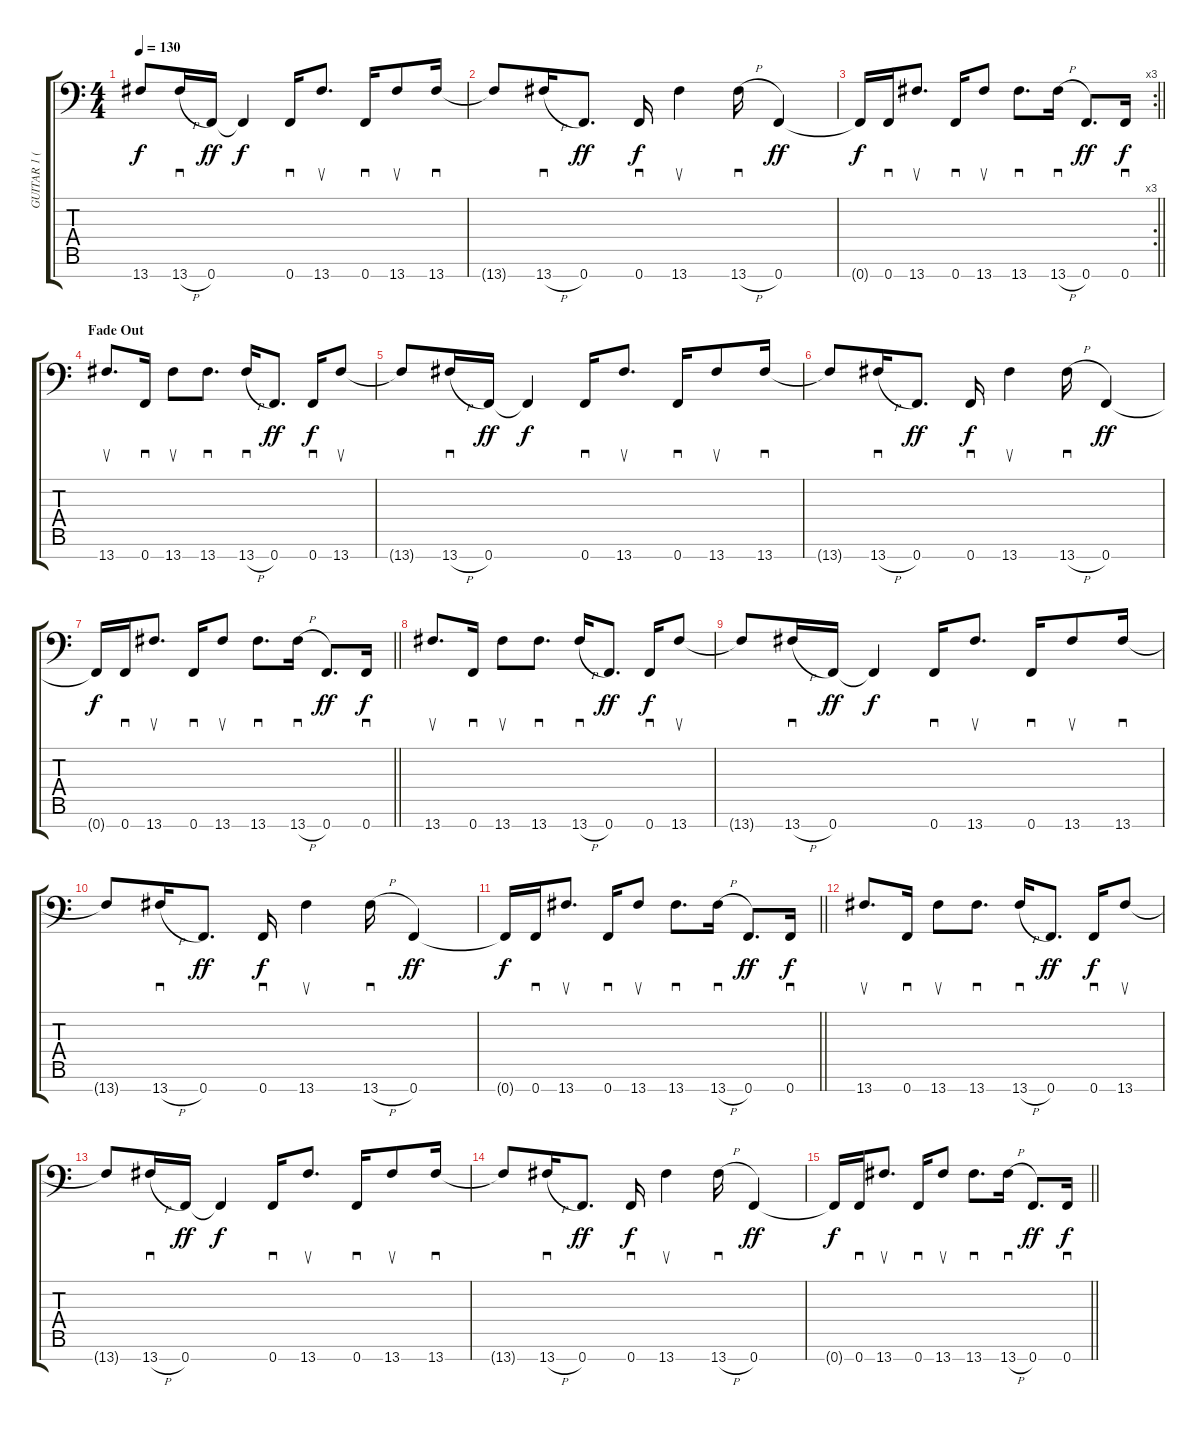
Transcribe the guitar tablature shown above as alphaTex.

\track ("GUITAR 1 (Fredrik Thordendal)" "GUITAR 1 (") {instrument overdrivenguitar}
\staff {score tabs}
\tuning (Bb3 F3 Db3 Ab2 Eb2 Bb1 F1) {hide}
\ts (4 4)
\tempo 130
\clef f4
\ks c
13.7{t}.8{dy f} 13.7{h}.16{sd} 0.7.16{dy ff} 0.7{t}.4{dy f} 0.7.16{sd} 13.7.8{d su} 0.7.16{sd} 13.7.8{su} 13.7.16{sd} |
13.7{t}.8 13.7{h}.16{sd} 0.7.8{d dy ff} 0.7.16{sd dy f} 13.7.4{su} 13.7{h}.16{sd} 0.7.4{dy ff} |
\rc 3
\barLineRight lightlight
0.7{t}.16{dy f} 0.7.16{sd} 13.7.8{d su} 0.7.16{sd} 13.7.8{su} 13.7.8{d sd} 13.7{h}.16{sd} 0.7.8{d dy ff} 0.7.16{sd dy f} |
\section ("" "Fade Out")
13.7.8{d su volume 8} 0.7.16{sd} 13.7.8{su} 13.7.8{d sd} 13.7{h}.16{sd} 0.7.8{d dy ff} 0.7.16{sd dy f} 13.7.8{su} |
13.7{t}.8 13.7{h}.16{sd} 0.7.16{dy ff} 0.7{t}.4{dy f} 0.7.16{sd} 13.7.8{d su} 0.7.16{sd} 13.7.8{su} 13.7.16{sd} |
13.7{t}.8 13.7{h}.16{sd} 0.7.8{d dy ff} 0.7.16{sd dy f} 13.7.4{su} 13.7{h}.16{sd} 0.7.4{dy ff} |
\barLineRight lightlight
0.7{t}.16{dy f} 0.7.16{sd} 13.7.8{d su} 0.7.16{sd} 13.7.8{su} 13.7.8{d sd} 13.7{h}.16{sd} 0.7.8{d dy ff} 0.7.16{sd dy f} |
13.7.8{d su volume 4} 0.7.16{sd} 13.7.8{su} 13.7.8{d sd} 13.7{h}.16{sd} 0.7.8{d dy ff} 0.7.16{sd dy f} 13.7.8{su} |
13.7{t}.8 13.7{h}.16{sd} 0.7.16{dy ff} 0.7{t}.4{dy f} 0.7.16{sd} 13.7.8{d su} 0.7.16{sd} 13.7.8{su} 13.7.16{sd} |
13.7{t}.8 13.7{h}.16{sd} 0.7.8{d dy ff} 0.7.16{sd dy f} 13.7.4{su} 13.7{h}.16{sd} 0.7.4{dy ff} |
\barLineRight lightlight
0.7{t}.16{dy f} 0.7.16{sd} 13.7.8{d su} 0.7.16{sd} 13.7.8{su} 13.7.8{d sd} 13.7{h}.16{sd} 0.7.8{d dy ff} 0.7.16{sd dy f} |
13.7.8{d su volume 0} 0.7.16{sd} 13.7.8{su} 13.7.8{d sd} 13.7{h}.16{sd} 0.7.8{d dy ff} 0.7.16{sd dy f} 13.7.8{su} |
13.7{t}.8 13.7{h}.16{sd} 0.7.16{dy ff} 0.7{t}.4{dy f} 0.7.16{sd} 13.7.8{d su} 0.7.16{sd} 13.7.8{su} 13.7.16{sd} |
13.7{t}.8 13.7{h}.16{sd} 0.7.8{d dy ff} 0.7.16{sd dy f} 13.7.4{su} 13.7{h}.16{sd} 0.7.4{dy ff} |
\barLineRight lightlight
0.7{t}.16{dy f} 0.7.16{sd} 13.7.8{d su} 0.7.16{sd} 13.7.8{su} 13.7.8{d sd} 13.7{h}.16{sd} 0.7.8{d dy ff} 0.7.16{sd dy f}
